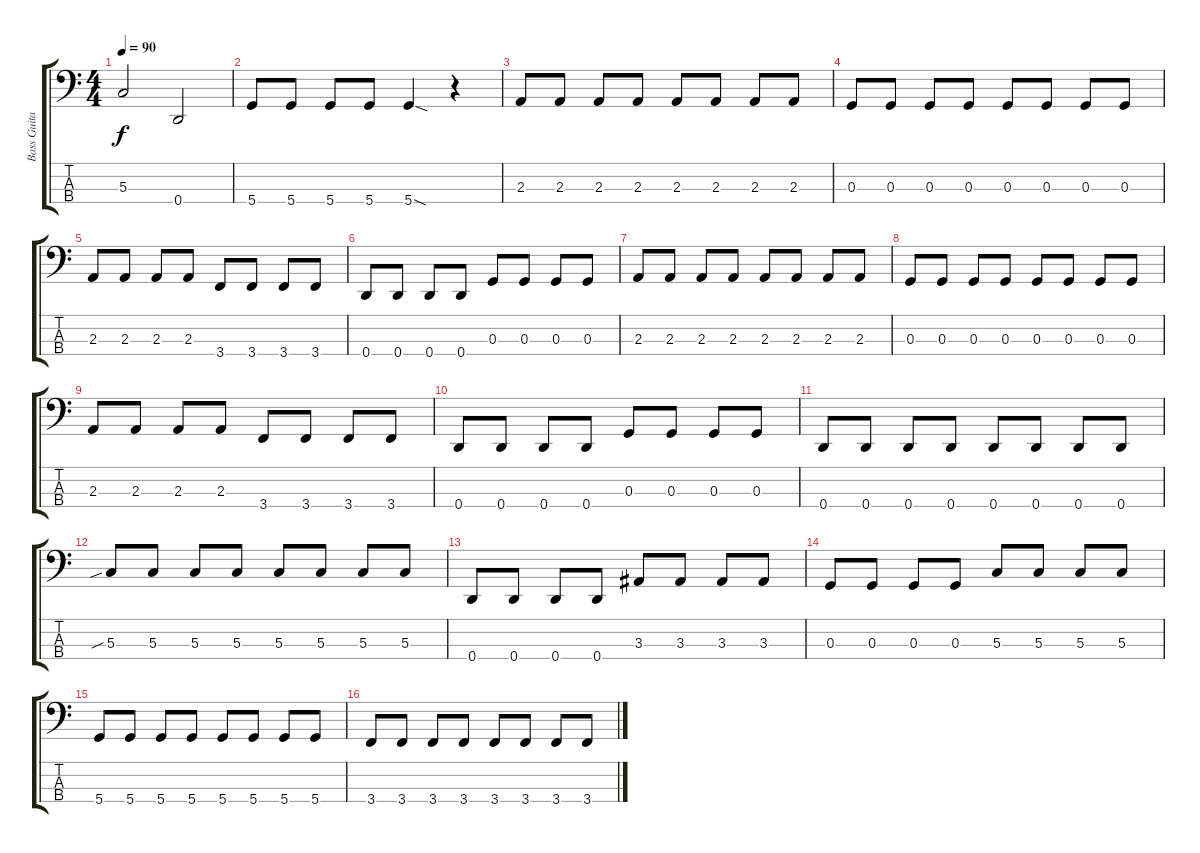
\track ("Bass Guitar" "Bass Guita") {instrument electricbasspick}
\staff {score tabs}
\tuning (F2 C2 G1 D1) {hide}
\ts (4 4)
\tempo 90
\clef f4
\ks c
5.3.2{dy f} 0.4.2 |
5.4.8 5.4.8 5.4.8 5.4.8 5.4{sod}.4{volume 16} r.4{volume 10} |
2.3.8 2.3.8 2.3.8 2.3.8 2.3.8 2.3.8 2.3.8 2.3.8 |
0.3.8 0.3.8 0.3.8 0.3.8 0.3.8 0.3.8 0.3.8 0.3.8 |
2.3.8 2.3.8 2.3.8 2.3.8 3.4.8 3.4.8 3.4.8 3.4.8 |
0.4.8 0.4.8 0.4.8 0.4.8 0.3.8 0.3.8 0.3.8 0.3.8 |
2.3.8 2.3.8 2.3.8 2.3.8 2.3.8 2.3.8 2.3.8 2.3.8 |
0.3.8 0.3.8 0.3.8 0.3.8 0.3.8 0.3.8 0.3.8 0.3.8 |
2.3.8 2.3.8 2.3.8 2.3.8 3.4.8 3.4.8 3.4.8 3.4.8 |
0.4.8 0.4.8 0.4.8 0.4.8 0.3.8 0.3.8 0.3.8 0.3.8 |
0.4.8 0.4.8 0.4.8 0.4.8 0.4.8 0.4.8 0.4.8 0.4.8 |
5.3{sib}.8 5.3.8 5.3.8 5.3.8 5.3.8 5.3.8 5.3.8 5.3.8 |
0.4.8 0.4.8 0.4.8 0.4.8 3.3.8 3.3.8 3.3.8 3.3.8 |
0.3.8 0.3.8 0.3.8 0.3.8 5.3.8 5.3.8 5.3.8 5.3.8 |
5.4.8 5.4.8 5.4.8 5.4.8 5.4.8 5.4.8 5.4.8 5.4.8 |
3.4.8 3.4.8 3.4.8 3.4.8 3.4.8 3.4.8 3.4.8 3.4.8
